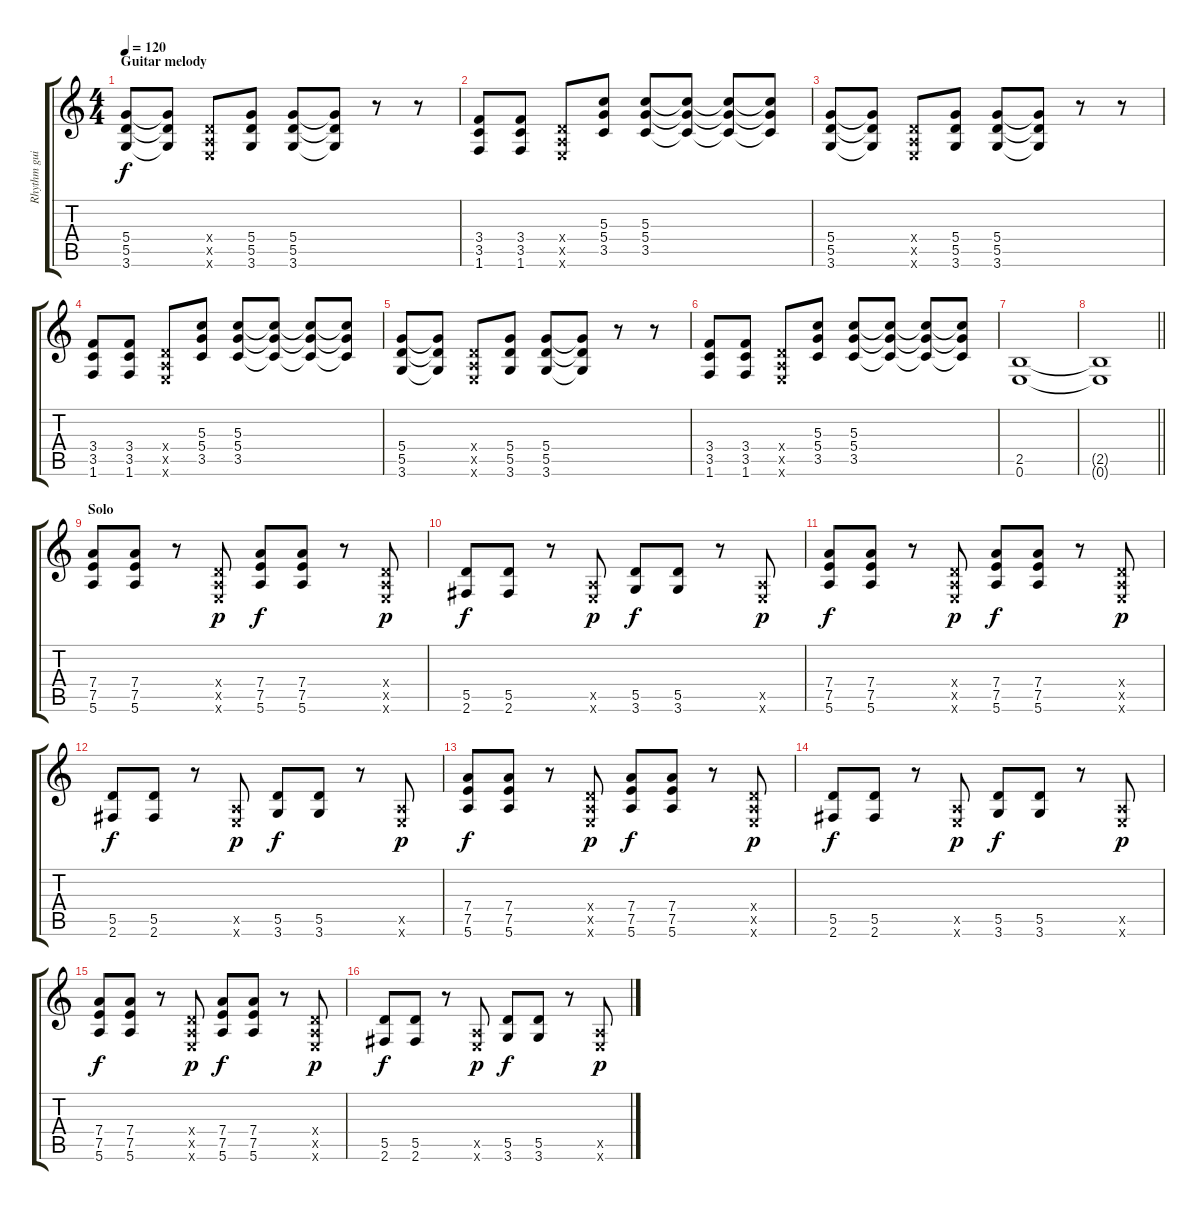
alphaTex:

\track ("Rhythm guitar (Paul Raymond)" "Rhythm gui") {instrument overdrivenguitar}
\staff {score tabs}
\tuning (E4 B3 G3 D3 A2 E2) {hide}
\ts (4 4)
\section ("" "Guitar melody")
\tempo 120
\clef g2
\ks c
(5.4 5.5 3.6).8{dy f} (5.4{t} 5.5{t} 3.6{t}).8 (0.4{x} 0.5{x} 0.6{x}).8 (5.4 5.5 3.6).8 (5.4 5.5 3.6).8 (5.4{t} 5.5{t} 3.6{t}).8 r.8 r.8 |
(3.4 3.5 1.6).8 (3.4 3.5 1.6).8 (0.4{x} 0.5{x} 0.6{x}).8 (5.3 5.4 3.5).8 (5.3 5.4 3.5).8 (5.3{t} 5.4{t} 3.5{t}).8 (5.3{t} 5.4{t} 3.5{t}).8 (5.3{t} 5.4{t} 3.5{t}).8 |
(5.4 5.5 3.6).8 (5.4{t} 5.5{t} 3.6{t}).8 (0.4{x} 0.5{x} 0.6{x}).8 (5.4 5.5 3.6).8 (5.4 5.5 3.6).8 (5.4{t} 5.5{t} 3.6{t}).8 r.8 r.8 |
(3.4 3.5 1.6).8 (3.4 3.5 1.6).8 (0.4{x} 0.5{x} 0.6{x}).8 (5.3 5.4 3.5).8 (5.3 5.4 3.5).8 (5.3{t} 5.4{t} 3.5{t}).8 (5.3{t} 5.4{t} 3.5{t}).8 (5.3{t} 5.4{t} 3.5{t}).8 |
(5.4 5.5 3.6).8 (5.4{t} 5.5{t} 3.6{t}).8 (0.4{x} 0.5{x} 0.6{x}).8 (5.4 5.5 3.6).8 (5.4 5.5 3.6).8 (5.4{t} 5.5{t} 3.6{t}).8 r.8 r.8 |
(3.4 3.5 1.6).8 (3.4 3.5 1.6).8 (0.4{x} 0.5{x} 0.6{x}).8 (5.3 5.4 3.5).8 (5.3 5.4 3.5).8 (5.3{t} 5.4{t} 3.5{t}).8 (5.3{t} 5.4{t} 3.5{t}).8 (5.3{t} 5.4{t} 3.5{t}).8 |
(2.5 0.6).1 |
\barLineRight lightlight
(2.5{t} 0.6{t}).1 |
\section ("" "Solo")
(7.4 7.5 5.6).8 (7.4 7.5 5.6).8 r.8 (0.4{x} 0.5{x} 0.6{x}).8{dy p} (7.4 7.5 5.6).8{dy f} (7.4 7.5 5.6).8 r.8 (0.4{x} 0.5{x} 0.6{x}).8{dy p} |
(5.5 2.6).8{dy f} (5.5 2.6).8 r.8 (0.5{x} 0.6{x}).8{dy p} (5.5 3.6).8{dy f} (5.5 3.6).8 r.8 (0.5{x} 0.6{x}).8{dy p} |
(7.4 7.5 5.6).8{dy f} (7.4 7.5 5.6).8 r.8 (0.4{x} 0.5{x} 0.6{x}).8{dy p} (7.4 7.5 5.6).8{dy f} (7.4 7.5 5.6).8 r.8 (0.4{x} 0.5{x} 0.6{x}).8{dy p} |
(5.5 2.6).8{dy f} (5.5 2.6).8 r.8 (0.5{x} 0.6{x}).8{dy p} (5.5 3.6).8{dy f} (5.5 3.6).8 r.8 (0.5{x} 0.6{x}).8{dy p} |
(7.4 7.5 5.6).8{dy f} (7.4 7.5 5.6).8 r.8 (0.4{x} 0.5{x} 0.6{x}).8{dy p} (7.4 7.5 5.6).8{dy f} (7.4 7.5 5.6).8 r.8 (0.4{x} 0.5{x} 0.6{x}).8{dy p} |
(5.5 2.6).8{dy f} (5.5 2.6).8 r.8 (0.5{x} 0.6{x}).8{dy p} (5.5 3.6).8{dy f} (5.5 3.6).8 r.8 (0.5{x} 0.6{x}).8{dy p} |
(7.4 7.5 5.6).8{dy f} (7.4 7.5 5.6).8 r.8 (0.4{x} 0.5{x} 0.6{x}).8{dy p} (7.4 7.5 5.6).8{dy f} (7.4 7.5 5.6).8 r.8 (0.4{x} 0.5{x} 0.6{x}).8{dy p} |
(5.5 2.6).8{dy f} (5.5 2.6).8 r.8 (0.5{x} 0.6{x}).8{dy p} (5.5 3.6).8{dy f} (5.5 3.6).8 r.8 (0.5{x} 0.6{x}).8{dy p}
